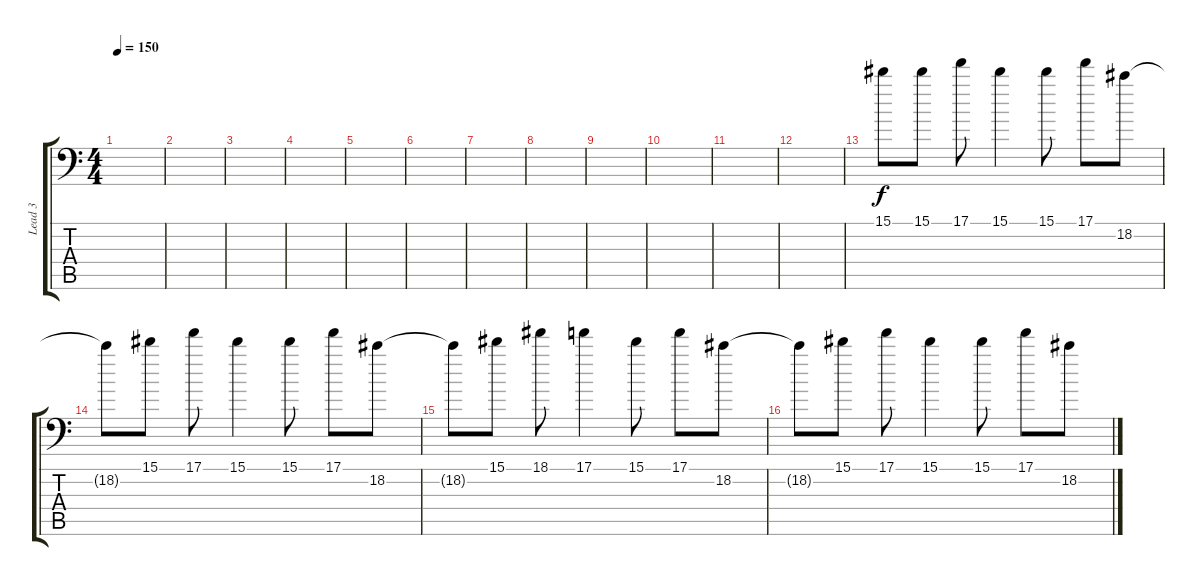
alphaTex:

\track ("Lead 3" "Lead 3") {instrument distortionguitar}
\staff {score tabs}
\tuning (C4 G3 Eb3 Bb2 F2 Bb1) {hide}
\ts (4 4)
\tempo 150
\clef f4
\ks c
|
|
|
|
|
|
|
|
|
|
|
|
15.1.8 15.1.8 17.1.8 15.1.4 15.1.8 17.1.8 18.2.8 |
18.2{t}.8 15.1.8 17.1.8 15.1.4 15.1.8 17.1.8 18.2.8 |
18.2{t}.8 15.1.8 18.1.8 17.1.4 15.1.8 17.1.8 18.2.8 |
18.2{t}.8 15.1.8 17.1.8 15.1.4 15.1.8 17.1.8 18.2.8
